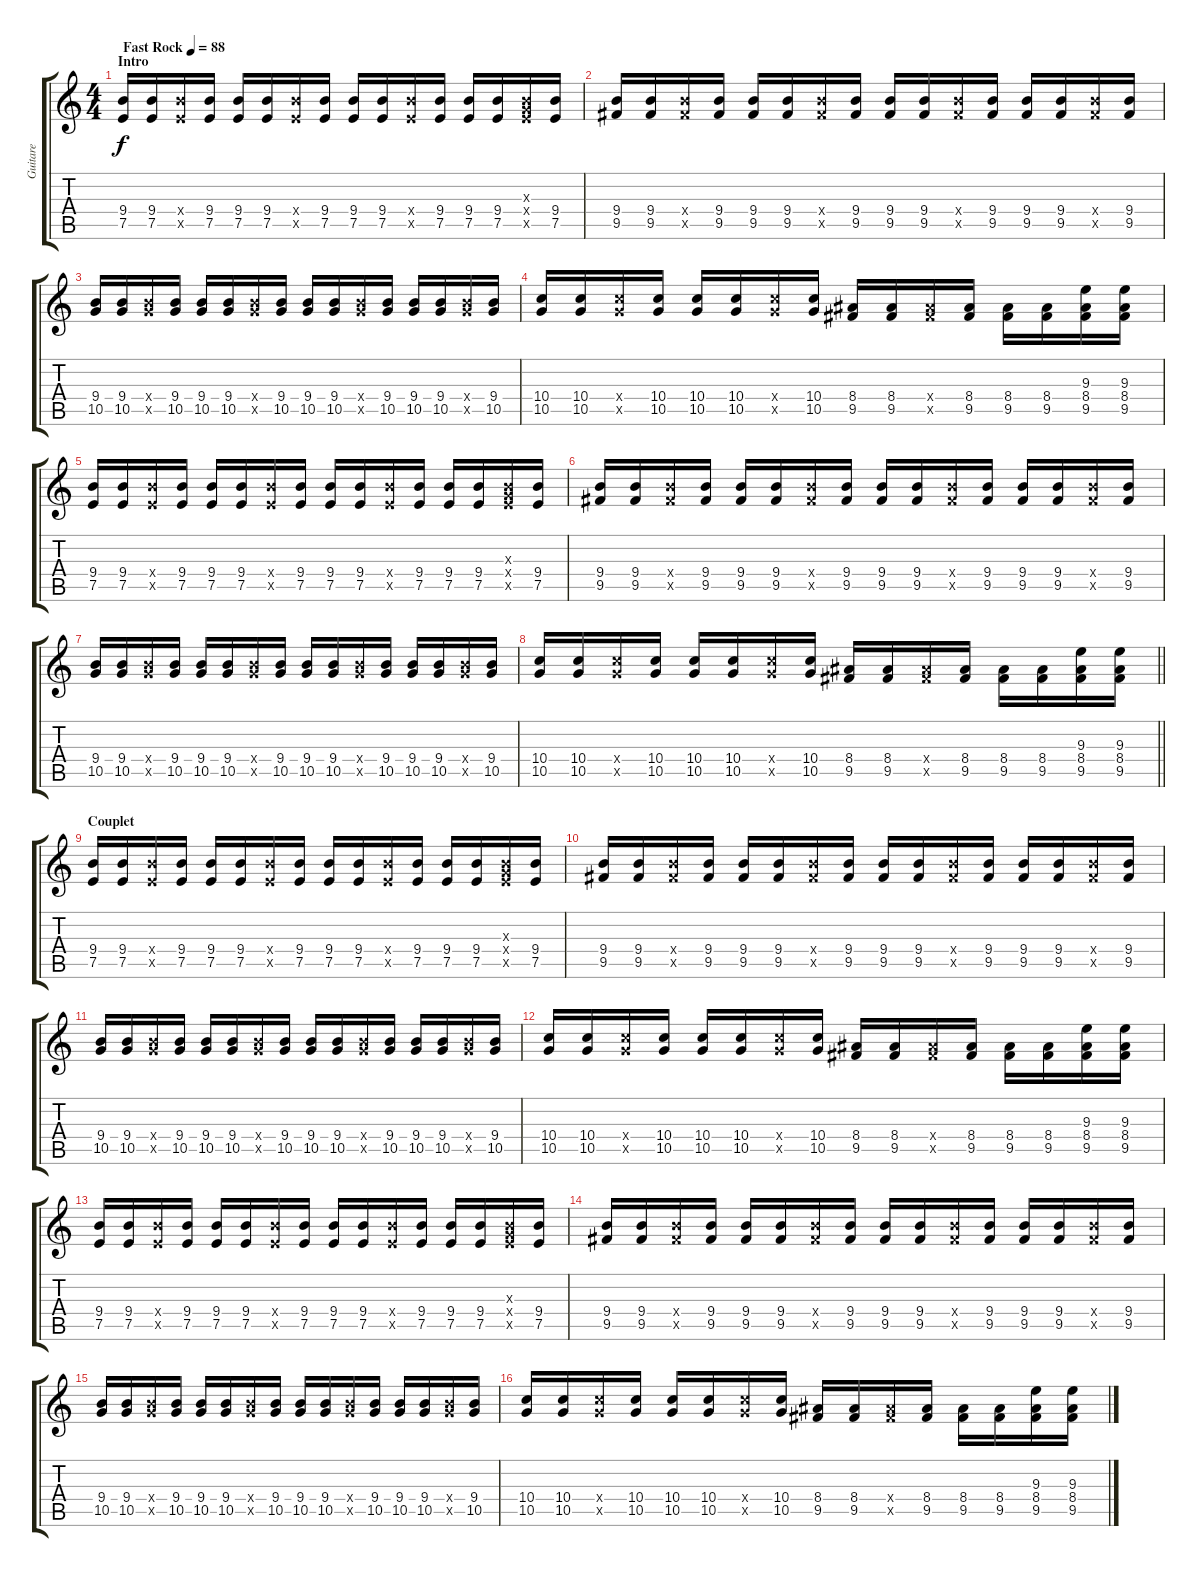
\track ("Guitare" "Guitare") {instrument overdrivenguitar}
\staff {score tabs}
\tuning (E4 B3 G3 D3 A2 E2) {hide}
\ts (4 4)
\section ("" "Intro")
\tempo (88 "Fast Rock")
\clef g2
\ks c
(9.4 7.5).16{dy f instrument overdrivenguitar} (9.4 7.5).16 (9.4{x} 7.5{x}).16 (9.4 7.5).16 (9.4 7.5).16 (9.4 7.5).16 (9.4{x} 7.5{x}).16 (9.4 7.5).16 (9.4 7.5).16 (9.4 7.5).16 (9.4{x} 7.5{x}).16 (9.4 7.5).16 (9.4 7.5).16 (9.4 7.5).16 (0.3{x} 9.4{x} 7.5{x}).16 (9.4 7.5).16 |
(9.4 9.5).16 (9.4 9.5).16 (9.4{x} 9.5{x}).16 (9.4 9.5).16 (9.4 9.5).16 (9.4 9.5).16 (9.4{x} 9.5{x}).16 (9.4 9.5).16 (9.4 9.5).16 (9.4 9.5).16 (9.4{x} 9.5{x}).16 (9.4 9.5).16 (9.4 9.5).16 (9.4 9.5).16 (9.4{x} 9.5{x}).16 (9.4 9.5).16 |
(9.4 10.5).16 (9.4 10.5).16 (9.4{x} 10.5{x}).16 (9.4 10.5).16 (9.4 10.5).16 (9.4 10.5).16 (9.4{x} 10.5{x}).16 (9.4 10.5).16 (9.4 10.5).16 (9.4 10.5).16 (9.4{x} 10.5{x}).16 (9.4 10.5).16 (9.4 10.5).16 (9.4 10.5).16 (9.4{x} 10.5{x}).16 (9.4 10.5).16 |
(10.4 10.5).16 (10.4 10.5).16 (10.4{x} 10.5{x}).16 (10.4 10.5).16 (10.4 10.5).16 (10.4 10.5).16 (10.4{x} 10.5{x}).16 (10.4 10.5).16 (8.4 9.5).16 (8.4 9.5).16 (8.4{x} 9.5{x}).16 (8.4 9.5).16 (8.4 9.5).16 (8.4 9.5).16 (9.3 8.4 9.5).16 (9.3 8.4 9.5).16 |
(9.4 7.5).16 (9.4 7.5).16 (9.4{x} 7.5{x}).16 (9.4 7.5).16 (9.4 7.5).16 (9.4 7.5).16 (9.4{x} 7.5{x}).16 (9.4 7.5).16 (9.4 7.5).16 (9.4 7.5).16 (9.4{x} 7.5{x}).16 (9.4 7.5).16 (9.4 7.5).16 (9.4 7.5).16 (0.3{x} 9.4{x} 7.5{x}).16 (9.4 7.5).16 |
(9.4 9.5).16 (9.4 9.5).16 (9.4{x} 9.5{x}).16 (9.4 9.5).16 (9.4 9.5).16 (9.4 9.5).16 (9.4{x} 9.5{x}).16 (9.4 9.5).16 (9.4 9.5).16 (9.4 9.5).16 (9.4{x} 9.5{x}).16 (9.4 9.5).16 (9.4 9.5).16 (9.4 9.5).16 (9.4{x} 9.5{x}).16 (9.4 9.5).16 |
(9.4 10.5).16 (9.4 10.5).16 (9.4{x} 10.5{x}).16 (9.4 10.5).16 (9.4 10.5).16 (9.4 10.5).16 (9.4{x} 10.5{x}).16 (9.4 10.5).16 (9.4 10.5).16 (9.4 10.5).16 (9.4{x} 10.5{x}).16 (9.4 10.5).16 (9.4 10.5).16 (9.4 10.5).16 (9.4{x} 10.5{x}).16 (9.4 10.5).16 |
\barLineRight lightlight
(10.4 10.5).16 (10.4 10.5).16 (10.4{x} 10.5{x}).16 (10.4 10.5).16 (10.4 10.5).16 (10.4 10.5).16 (10.4{x} 10.5{x}).16 (10.4 10.5).16 (8.4 9.5).16 (8.4 9.5).16 (8.4{x} 9.5{x}).16 (8.4 9.5).16 (8.4 9.5).16 (8.4 9.5).16 (9.3 8.4 9.5).16 (9.3 8.4 9.5).16 |
\section ("" "Couplet")
(9.4 7.5).16{volume 16 instrument electricguitarclean} (9.4 7.5).16 (9.4{x} 7.5{x}).16 (9.4 7.5).16 (9.4 7.5).16 (9.4 7.5).16 (9.4{x} 7.5{x}).16 (9.4 7.5).16 (9.4 7.5).16 (9.4 7.5).16 (9.4{x} 7.5{x}).16 (9.4 7.5).16 (9.4 7.5).16 (9.4 7.5).16 (0.3{x} 9.4{x} 7.5{x}).16 (9.4 7.5).16 |
(9.4 9.5).16 (9.4 9.5).16 (9.4{x} 9.5{x}).16 (9.4 9.5).16 (9.4 9.5).16 (9.4 9.5).16 (9.4{x} 9.5{x}).16 (9.4 9.5).16 (9.4 9.5).16 (9.4 9.5).16 (9.4{x} 9.5{x}).16 (9.4 9.5).16 (9.4 9.5).16 (9.4 9.5).16 (9.4{x} 9.5{x}).16 (9.4 9.5).16 |
(9.4 10.5).16 (9.4 10.5).16 (9.4{x} 10.5{x}).16 (9.4 10.5).16 (9.4 10.5).16 (9.4 10.5).16 (9.4{x} 10.5{x}).16 (9.4 10.5).16 (9.4 10.5).16 (9.4 10.5).16 (9.4{x} 10.5{x}).16 (9.4 10.5).16 (9.4 10.5).16 (9.4 10.5).16 (9.4{x} 10.5{x}).16 (9.4 10.5).16 |
(10.4 10.5).16 (10.4 10.5).16 (10.4{x} 10.5{x}).16 (10.4 10.5).16 (10.4 10.5).16 (10.4 10.5).16 (10.4{x} 10.5{x}).16 (10.4 10.5).16 (8.4 9.5).16 (8.4 9.5).16 (8.4{x} 9.5{x}).16 (8.4 9.5).16 (8.4 9.5).16 (8.4 9.5).16 (9.3 8.4 9.5).16 (9.3 8.4 9.5).16 |
(9.4 7.5).16 (9.4 7.5).16 (9.4{x} 7.5{x}).16 (9.4 7.5).16 (9.4 7.5).16 (9.4 7.5).16 (9.4{x} 7.5{x}).16 (9.4 7.5).16 (9.4 7.5).16 (9.4 7.5).16 (9.4{x} 7.5{x}).16 (9.4 7.5).16 (9.4 7.5).16 (9.4 7.5).16 (0.3{x} 9.4{x} 7.5{x}).16 (9.4 7.5).16 |
(9.4 9.5).16 (9.4 9.5).16 (9.4{x} 9.5{x}).16 (9.4 9.5).16 (9.4 9.5).16 (9.4 9.5).16 (9.4{x} 9.5{x}).16 (9.4 9.5).16 (9.4 9.5).16 (9.4 9.5).16 (9.4{x} 9.5{x}).16 (9.4 9.5).16 (9.4 9.5).16 (9.4 9.5).16 (9.4{x} 9.5{x}).16 (9.4 9.5).16 |
(9.4 10.5).16 (9.4 10.5).16 (9.4{x} 10.5{x}).16 (9.4 10.5).16 (9.4 10.5).16 (9.4 10.5).16 (9.4{x} 10.5{x}).16 (9.4 10.5).16 (9.4 10.5).16 (9.4 10.5).16 (9.4{x} 10.5{x}).16 (9.4 10.5).16 (9.4 10.5).16 (9.4 10.5).16 (9.4{x} 10.5{x}).16 (9.4 10.5).16 |
(10.4 10.5).16 (10.4 10.5).16 (10.4{x} 10.5{x}).16 (10.4 10.5).16 (10.4 10.5).16 (10.4 10.5).16 (10.4{x} 10.5{x}).16 (10.4 10.5).16 (8.4 9.5).16 (8.4 9.5).16 (8.4{x} 9.5{x}).16 (8.4 9.5).16 (8.4 9.5).16 (8.4 9.5).16 (9.3 8.4 9.5).16 (9.3 8.4 9.5).16
